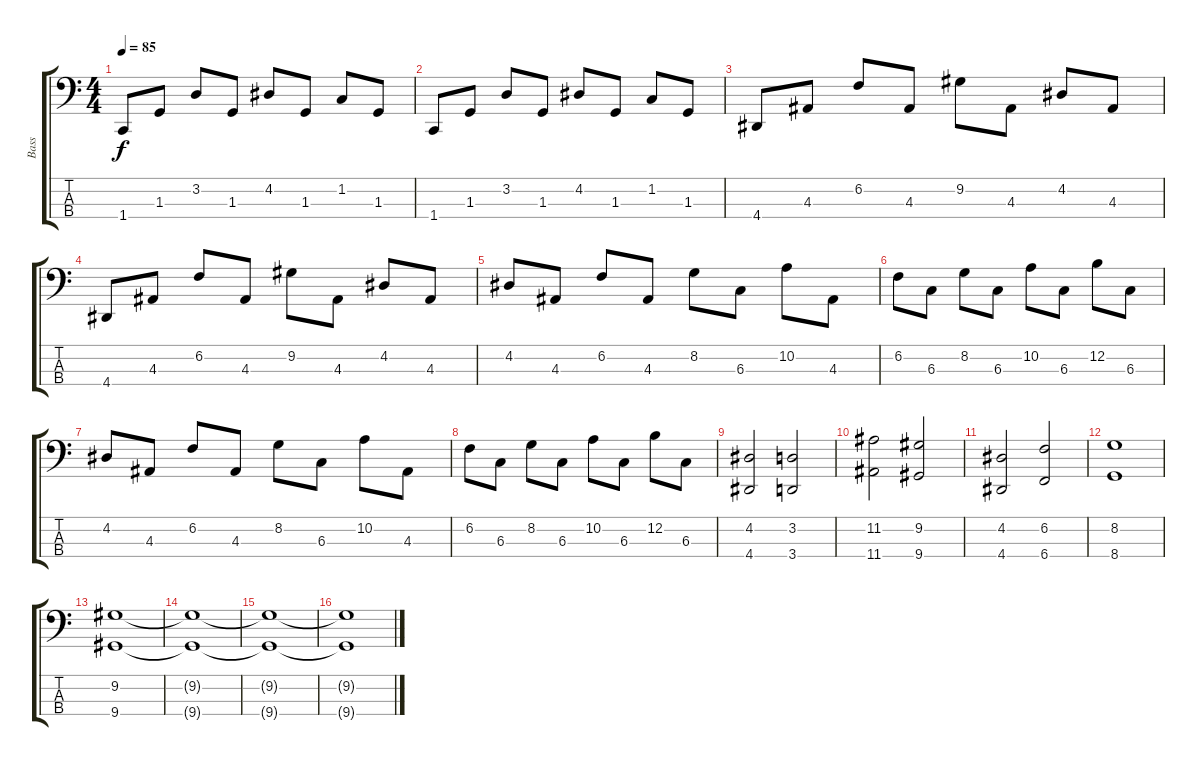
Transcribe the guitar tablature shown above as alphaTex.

\track ("Bass" "Bass") {instrument electricbassfinger}
\staff {score tabs}
\tuning (E2 B1 Gb1 B0) {hide}
\ts (4 4)
\tempo 85
\clef f4
\ks c
1.4.8{dy f} 1.3.8 3.2.8 1.3.8 4.2.8 1.3.8 1.2.8 1.3.8 |
1.4.8 1.3.8 3.2.8 1.3.8 4.2.8 1.3.8 1.2.8 1.3.8 |
4.4.8 4.3.8 6.2.8 4.3.8 9.2.8 4.3.8 4.2.8 4.3.8 |
4.4.8 4.3.8 6.2.8 4.3.8 9.2.8 4.3.8 4.2.8 4.3.8 |
4.2.8 4.3.8 6.2.8 4.3.8 8.2.8 6.3.8 10.2.8 4.3.8 |
6.2.8 6.3.8 8.2.8 6.3.8 10.2.8 6.3.8 12.2.8 6.3.8 |
4.2.8 4.3.8 6.2.8 4.3.8 8.2.8 6.3.8 10.2.8 4.3.8 |
6.2.8 6.3.8 8.2.8 6.3.8 10.2.8 6.3.8 12.2.8 6.3.8 |
(4.2 4.4).2 (3.2 3.4).2 |
(11.2 11.4).2 (9.2 9.4).2 |
(4.2 4.4).2 (6.2 6.4).2 |
(8.2 8.4).1 |
(9.2 9.4).1 |
(9.2{t} 9.4{t}).1{volume 0} |
(9.2{t} 9.4{t}).1 |
(9.2{t} 9.4{t}).1
